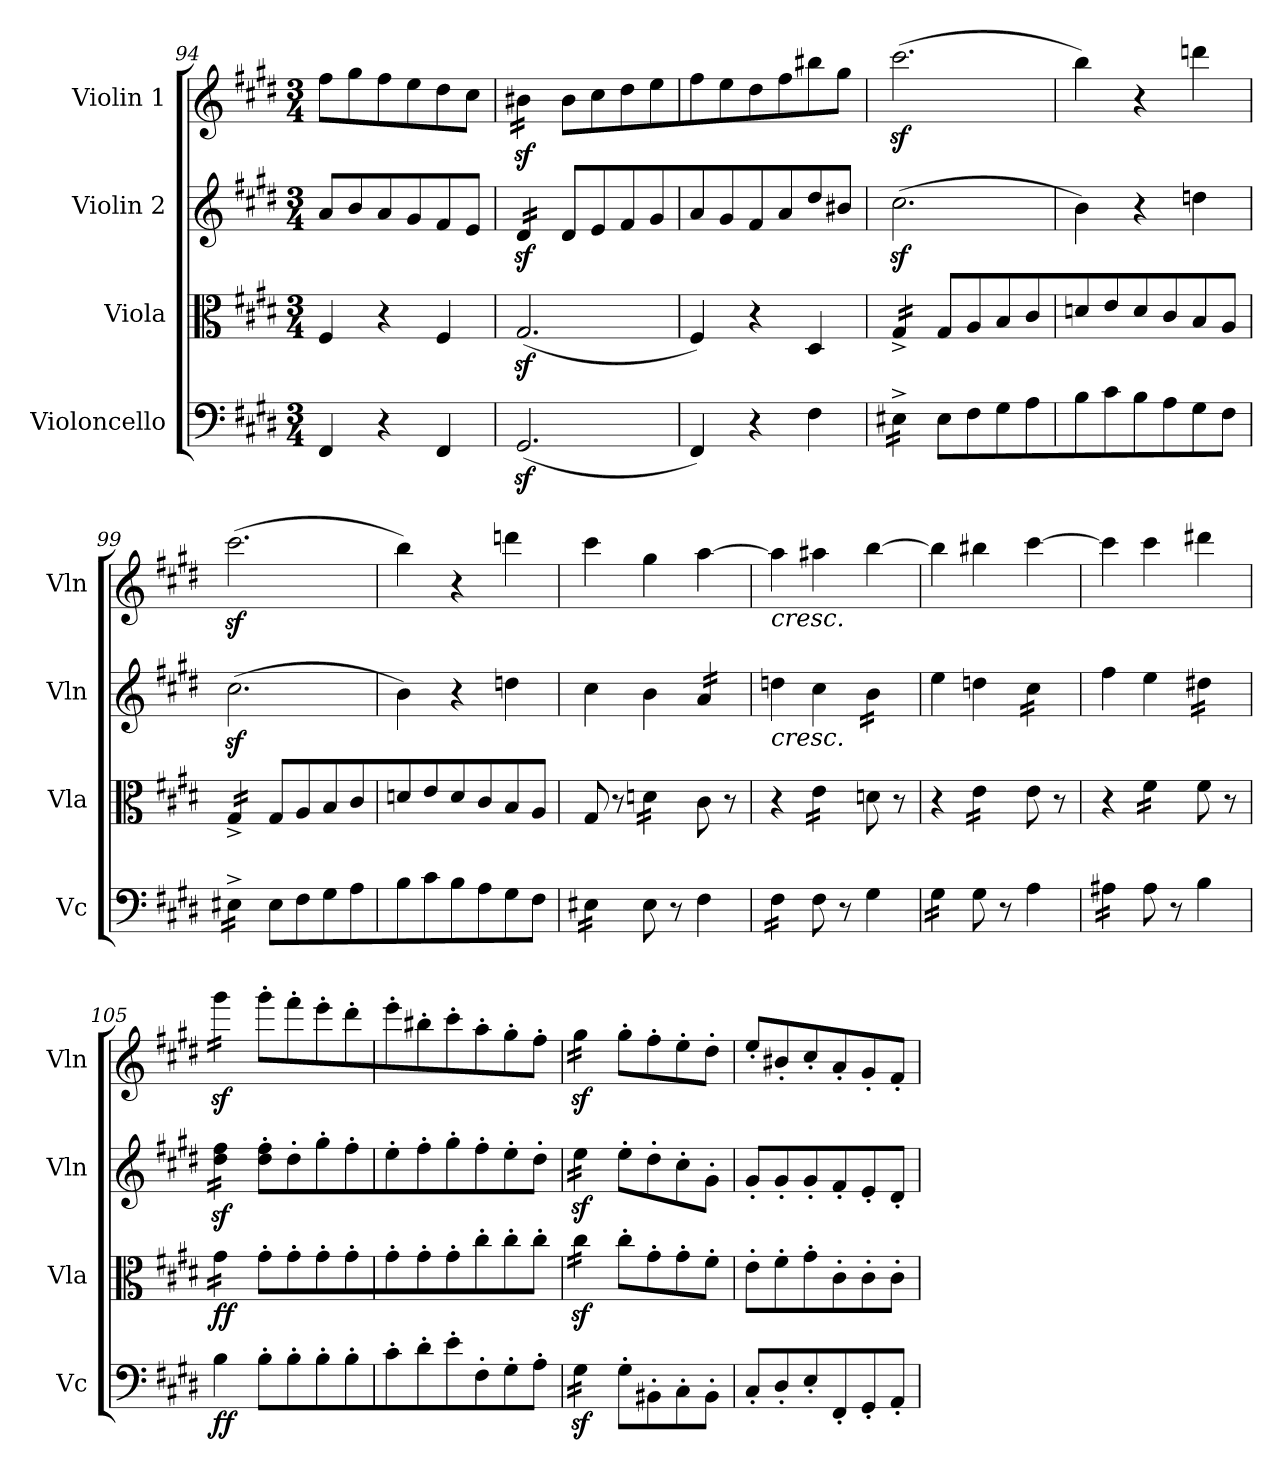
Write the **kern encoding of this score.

**kern	**dynam	**kern	**dynam	**kern	**kern
*part4	*part4	*part3	*part3	*part2	*part1
*staff4	*staff4	*staff3	*staff3	*staff2	*staff1
*I"Violoncello	*	*I"Viola	*	*I"Violin 2	*I"Violin 1
*I'Vc	*	*I'Vla	*	*I'Vln	*I'Vln
*clefF4	*	*clefC3	*	*clefG2	*clefG2
*k[f#c#g#d#]	*	*k[f#c#g#d#]	*	*k[f#c#g#d#]	*k[f#c#g#d#]
*M3/4	*	*M3/4	*	*M3/4	*M3/4
=94	=94	=94	=94	=94	=94
4FF#/	.	4F#/	.	8a/	8ff#\
.	.	.	.	8b/	8gg#\
4r	.	4r	.	8a/	8ff#\
.	.	.	.	8g#/	8ee\
4FF#/	.	4F#/	.	8f#/	8dd#\
.	.	.	.	8e/J	8cc#\J
=95	=95	=95	=95	=95	=95
*	*	*	*	*tremolo	*
*	*	*	*	*	*tremolo
(2.GG#z</	.	(2.G#z</	.	16d#z</LL	16b#Xz<\LL
.	.	.	.	16d#z</	16b#Xz<\
.	.	.	.	16d#z</	16b#Xz<\
.	.	.	.	16d#z</JJ	16b#Xz<\JJ
*	*	*	*	*	*Xtremolo
*	*	*	*	*Xtremolo	*
.	.	.	.	8d#/L	8b#\L
.	.	.	.	8e/	8cc#\
.	.	.	.	8f#/	8dd#\
.	.	.	.	8g#/	8ee\
=96	=96	=96	=96	=96	=96
4FF#/)	.	4F#/)	.	8a/	8ff#\
.	.	.	.	8g#/	8ee\
4r	.	4r	.	8f#/	8dd#\
.	.	.	.	8a/	8ff#\
4F#\	.	4D#/	.	8dd#/	8bb#X\
.	.	.	.	8b#X/J	8gg#\J
!!LO:LB:g=z
=97	=97	=97	=97	=97	=97
*tremolo	*	*	*	*	*
*	*	*tremolo	*	*	*
16E#X^\LL	.	16G#^/LL	.	(2.cc#z<\	(2.ccc#z<\
16E#X^\	.	16G#^/	.	.	.
16E#X^\	.	16G#^/	.	.	.
16E#X^\JJ	.	16G#^/JJ	.	.	.
*	*	*Xtremolo	*	*	*
*Xtremolo	*	*	*	*	*
8E#\L	.	8G#/L	.	.	.
8F#\	.	8A/	.	.	.
8G#\	.	8B/	.	.	.
8A\	.	8c#/	.	.	.
=98	=98	=98	=98	=98	=98
8B\	.	8dn/	.	4b\)	4bb\)
8c#\	.	8e/	.	.	.
8B\	.	8d/	.	4r	4r
8A\	.	8c#/	.	.	.
8G#\	.	8B/	.	4ddn\	4dddn\
8F#\J	.	8A/J	.	.	.
!!LO:PB:g=z
=99	=99	=99	=99	=99	=99
*tremolo	*	*	*	*	*
*	*	*tremolo	*	*	*
16E#X^\LL	.	16G#^/LL	.	(2.cc#z<\	(2.ccc#z<\
16E#X^\	.	16G#^/	.	.	.
16E#X^\	.	16G#^/	.	.	.
16E#X^\JJ	.	16G#^/JJ	.	.	.
*	*	*Xtremolo	*	*	*
*Xtremolo	*	*	*	*	*
8E#\L	.	8G#/L	.	.	.
8F#\	.	8A/	.	.	.
8G#\	.	8B/	.	.	.
8A\	.	8c#/	.	.	.
=100	=100	=100	=100	=100	=100
8B\	.	8dn/	.	4b\)	4bb\)
8c#\	.	8e/	.	.	.
8B\	.	8d/	.	4r	4r
8A\	.	8c#/	.	.	.
8G#\	.	8B/	.	4ddn\	4dddn\
8F#\J	.	8A/J	.	.	.
=101	=101	=101	=101	=101	=101
*tremolo	*	*	*	*	*
16E#X\LL	.	8G#/	.	4cc#\	4ccc#\
16E#X\	.	.	.	.	.
16E#X\	.	8r	.	.	.
16E#X\JJ	.	.	.	.	.
*Xtremolo	*	*	*	*	*
*	*	*tremolo	*	*	*
8E#\	.	16dn\LL	.	4b\	4gg#\
.	.	16dn\	.	.	.
8r	.	16dn\	.	.	.
.	.	16dn\JJ	.	.	.
*	*	*Xtremolo	*	*	*
*	*	*	*	*tremolo	*
4F#\	.	8c#\	.	16a/LL	[4aa\
.	.	.	.	16a/	.
.	.	8r	.	16a/	.
.	.	.	.	16a/JJ	.
*	*	*	*	*Xtremolo	*
=102	=102	=102	=102	=102	=102
!	!	!	!	!	!LO:TX:b:i:t=cresc.
!	!	!	!	!LO:TX:b:i:t=cresc.	!
!LO:TX:b:i:t=cresc.	!	!	!	!	!
*tremolo	*	*	*	*	*
16F#\LL	.	4r	.	4ddn\	4aa\]
16F#\	.	.	.	.	.
16F#\	.	.	.	.	.
16F#\JJ	.	.	.	.	.
*Xtremolo	*	*	*	*	*
!	!	!LO:TX:b:i:t=cresc.	!	!	!
*	*	*tremolo	*	*	*
8F#\	.	16e\LL	.	4cc#\	4aa#X\
.	.	16e\	.	.	.
8r	.	16e\	.	.	.
.	.	16e\JJ	.	.	.
*	*	*Xtremolo	*	*	*
*	*	*	*	*tremolo	*
4G#\	.	8dn\	.	16b\LL	[4bb\
.	.	.	.	16b\	.
.	.	8r	.	16b\	.
.	.	.	.	16b\JJ	.
*	*	*	*	*Xtremolo	*
=103	=103	=103	=103	=103	=103
*tremolo	*	*	*	*	*
16G#\LL	.	4r	.	4ee\	4bb\]
16G#\	.	.	.	.	.
16G#\	.	.	.	.	.
16G#\JJ	.	.	.	.	.
*Xtremolo	*	*	*	*	*
*	*	*tremolo	*	*	*
8G#\	.	16e\LL	.	4ddn\	4bb#X\
.	.	16e\	.	.	.
8r	.	16e\	.	.	.
.	.	16e\JJ	.	.	.
*	*	*Xtremolo	*	*	*
*	*	*	*	*tremolo	*
4A\	.	8e\	.	16cc#\LL	[4ccc#\
.	.	.	.	16cc#\	.
.	.	8r	.	16cc#\	.
.	.	.	.	16cc#\JJ	.
*	*	*	*	*Xtremolo	*
=104	=104	=104	=104	=104	=104
*tremolo	*	*	*	*	*
16A#X\LL	.	4r	.	4ff#\	4ccc#\]
16A#X\	.	.	.	.	.
16A#X\	.	.	.	.	.
16A#X\JJ	.	.	.	.	.
*Xtremolo	*	*	*	*	*
*	*	*tremolo	*	*	*
8A#\	.	16f#\LL	.	4ee\	4ccc#\
.	.	16f#\	.	.	.
8r	.	16f#\	.	.	.
.	.	16f#\JJ	.	.	.
*	*	*Xtremolo	*	*	*
*	*	*	*	*tremolo	*
4B\	.	8f#\	.	16dd#X\LL	4ddd#X\
.	.	.	.	16dd#X\	.
.	.	8r	.	16dd#X\	.
.	.	.	.	16dd#X\JJ	.
=105	=105	=105	=105	=105	=105
!	!LO:DY:b	!	!LO:DY:b	!	!
*	*	*tremolo	*	*	*
*	*	*	*	*	*tremolo
4B\	ff	16g#\LL	ff	16dd#\z< 16ff#\z<LL	16ggg#z<\LL
.	.	16g#\	.	16dd#\z< 16ff#\z<	16ggg#z<\
.	.	16g#\	.	16dd#\z< 16ff#\z<	16ggg#z<\
.	.	16g#\JJ	.	16dd#\z< 16ff#\z<JJ	16ggg#z<\JJ
*	*	*	*	*	*Xtremolo
*	*	*	*	*Xtremolo	*
*	*	*Xtremolo	*	*	*
8B'\L	.	8g#'\L	.	8dd#\' 8ff#\'L	8ggg#'\L
8B'\	.	8g#'\	.	8dd#'\	8fff#'\
8B'\	.	8g#'\	.	8gg#'\	8eee'\
8B'\	.	8g#'\	.	8ff#'\	8ddd#'\
=106	=106	=106	=106	=106	=106
8c#'\	.	8g#'\	.	8ee'\	8eee'\
8d#'\	.	8g#'\	.	8ff#'\	8bb#X'\
8e'\	.	8g#'\	.	8gg#'\	8ccc#'\
8F#'\	.	8cc#'\	.	8ff#'\	8aa'\
8G#'\	.	8cc#'\	.	8ee'\	8gg#'\
8A'\J	.	8cc#'\J	.	8dd#'\J	8ff#'\J
!!LO:LB:g=z
=107	=107	=107	=107	=107	=107
*tremolo	*	*	*	*	*
*	*	*tremolo	*	*	*
*	*	*	*	*tremolo	*
*	*	*	*	*	*tremolo
16G#z<\LL	.	16cc#z<\LL	.	16eez<\LL	16gg#z<\LL
16G#z<\	.	16cc#z<\	.	16eez<\	16gg#z<\
16G#z<\	.	16cc#z<\	.	16eez<\	16gg#z<\
16G#z<\JJ	.	16cc#z<\JJ	.	16eez<\JJ	16gg#z<\JJ
*	*	*	*	*	*Xtremolo
*	*	*	*	*Xtremolo	*
*	*	*Xtremolo	*	*	*
*Xtremolo	*	*	*	*	*
8G#'\L	.	8cc#'\L	.	8ee'\L	8gg#'\L
8BB#X'\	.	8g#'\	.	8dd#'\	8ff#'\
8C#'\	.	8g#'\	.	8cc#'\	8ee'\
8BB#'\J	.	8f#'\J	.	8g#'\J	8dd#'\J
!!LO:LB:g=z
=108	=108	=108	=108	=108	=108
8C#'/L	.	8e'\L	.	8g#'/L	8ee'/L
8D#'/	.	8f#'\	.	8g#'/	8b#X'/
8E'/	.	8g#'\	.	8g#'/	8cc#'/
8FF#'/	.	8c#'\	.	8f#'/	8a'/
8GG#'/	.	8c#'\	.	8e'/	8g#'/
8AA'/J	.	8c#'\J	.	8d#'/J	8f#'/J
=	=	=	=	=	=
*-	*-	*-	*-	*-	*-
